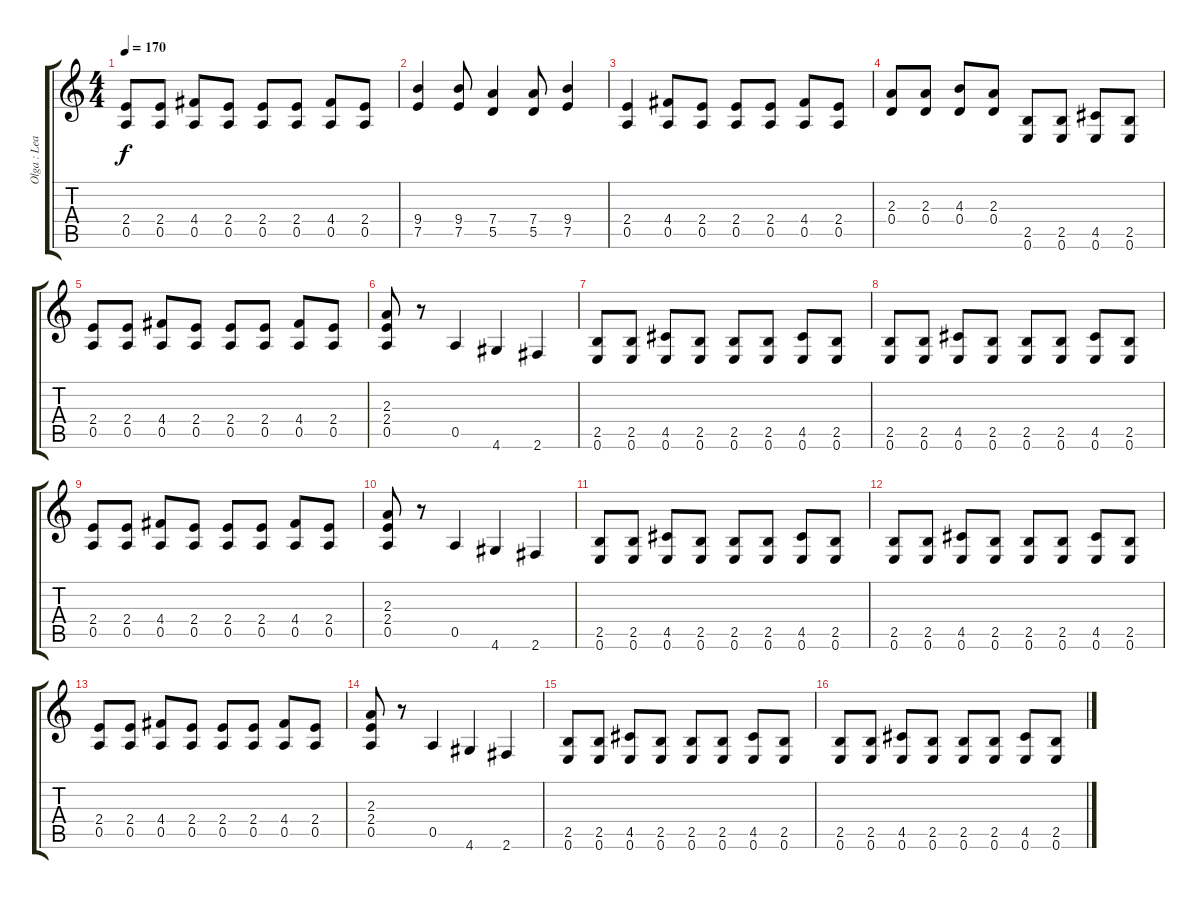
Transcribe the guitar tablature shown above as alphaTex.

\track ("Olga : Lead Guitar" "Olga : Lea") {instrument overdrivenguitar}
\staff {score tabs}
\tuning (E4 B3 G3 D3 A2 E2) {hide}
\ts (4 4)
\tempo 170
\clef g2
\ks c
(2.4 0.5).8{dy f instrument electricguitarmuted} (2.4 0.5).8 (4.4 0.5).8 (2.4 0.5).8 (2.4 0.5).8 (2.4 0.5).8 (4.4 0.5).8 (2.4 0.5).8 |
(9.4 7.5).4{instrument overdrivenguitar} (9.4 7.5).8 (7.4 5.5).4 (7.4 5.5).8 (9.4 7.5).4 |
(2.4 0.5).4{instrument overdrivenguitar} (4.4 0.5).8{instrument electricguitarmuted} (2.4 0.5).8 (2.4 0.5).8 (2.4 0.5).8 (4.4 0.5).8 (2.4 0.5).8 |
(2.3 0.4).8{instrument electricguitarmuted} (2.3 0.4).8 (4.3 0.4).8 (2.3 0.4).8 (2.5 0.6).8 (2.5 0.6).8 (4.5 0.6).8 (2.5 0.6).8 |
(2.4 0.5).8{instrument electricguitarmuted} (2.4 0.5).8 (4.4 0.5).8 (2.4 0.5).8 (2.4 0.5).8 (2.4 0.5).8 (4.4 0.5).8 (2.4 0.5).8 |
(2.3 2.4 0.5).8{instrument overdrivenguitar} r.8 0.5.4 4.6.4 2.6.4 |
(2.5 0.6).8{instrument electricguitarmuted} (2.5 0.6).8 (4.5 0.6).8 (2.5 0.6).8 (2.5 0.6).8 (2.5 0.6).8 (4.5 0.6).8 (2.5 0.6).8 |
(2.5 0.6).8{instrument electricguitarmuted} (2.5 0.6).8 (4.5 0.6).8 (2.5 0.6).8 (2.5 0.6).8 (2.5 0.6).8 (4.5 0.6).8 (2.5 0.6).8 |
(2.4 0.5).8{instrument electricguitarmuted} (2.4 0.5).8 (4.4 0.5).8 (2.4 0.5).8 (2.4 0.5).8 (2.4 0.5).8 (4.4 0.5).8 (2.4 0.5).8 |
(2.3 2.4 0.5).8{instrument overdrivenguitar} r.8 0.5.4 4.6.4 2.6.4 |
(2.5 0.6).8{instrument electricguitarmuted} (2.5 0.6).8 (4.5 0.6).8 (2.5 0.6).8 (2.5 0.6).8 (2.5 0.6).8 (4.5 0.6).8 (2.5 0.6).8 |
(2.5 0.6).8{instrument electricguitarmuted} (2.5 0.6).8 (4.5 0.6).8 (2.5 0.6).8 (2.5 0.6).8 (2.5 0.6).8 (4.5 0.6).8 (2.5 0.6).8 |
(2.4 0.5).8{instrument electricguitarmuted} (2.4 0.5).8 (4.4 0.5).8 (2.4 0.5).8 (2.4 0.5).8 (2.4 0.5).8 (4.4 0.5).8 (2.4 0.5).8 |
(2.3 2.4 0.5).8{instrument overdrivenguitar} r.8 0.5.4 4.6.4 2.6.4 |
(2.5 0.6).8{instrument electricguitarmuted} (2.5 0.6).8 (4.5 0.6).8 (2.5 0.6).8 (2.5 0.6).8 (2.5 0.6).8 (4.5 0.6).8 (2.5 0.6).8 |
(2.5 0.6).8{instrument electricguitarmuted} (2.5 0.6).8 (4.5 0.6).8 (2.5 0.6).8 (2.5 0.6).8 (2.5 0.6).8 (4.5 0.6).8 (2.5 0.6).8
